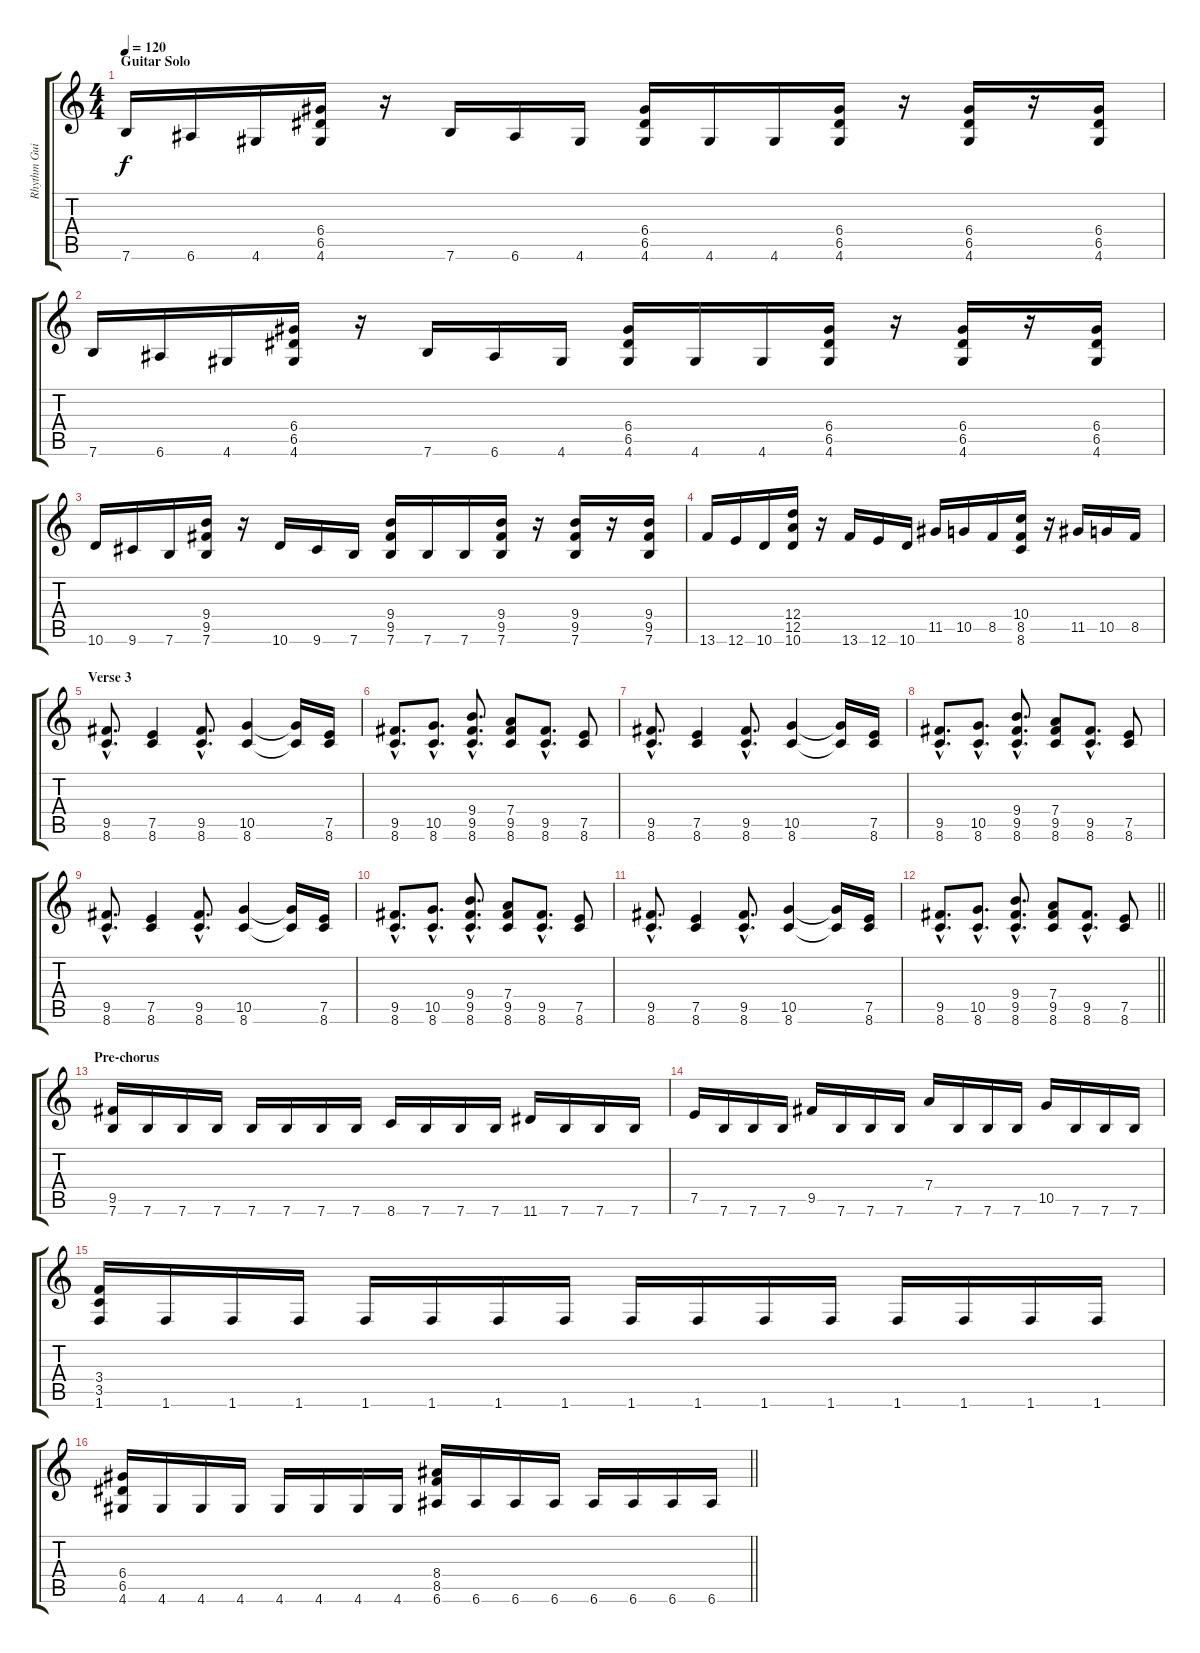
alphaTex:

\track ("Rhythm Guitar" "Rhythm Gui") {instrument distortionguitar}
\staff {score tabs}
\tuning (E4 B3 G3 D3 A2 E2) {hide}
\ts (4 4)
\section ("" "Guitar Solo")
\tempo 120
\clef g2
\ks c
7.6.16{dy f} 6.6.16 4.6.16 (6.4 6.5 4.6).16 r.16 7.6.16 6.6.16 4.6.16 (6.4 6.5 4.6).16 4.6.16 4.6.16 (6.4 6.5 4.6).16 r.16 (6.4 6.5 4.6).16 r.16 (6.4 6.5 4.6).16 |
7.6.16 6.6.16 4.6.16 (6.4 6.5 4.6).16 r.16 7.6.16 6.6.16 4.6.16 (6.4 6.5 4.6).16 4.6.16 4.6.16 (6.4 6.5 4.6).16 r.16 (6.4 6.5 4.6).16 r.16 (6.4 6.5 4.6).16 |
10.6.16 9.6.16 7.6.16 (9.4 9.5 7.6).16 r.16 10.6.16 9.6.16 7.6.16 (9.4 9.5 7.6).16 7.6.16 7.6.16 (9.4 9.5 7.6).16 r.16 (9.4 9.5 7.6).16 r.16 (9.4 9.5 7.6).16 |
13.6.16 12.6.16 10.6.16 (12.4 12.5 10.6).16 r.16 13.6.16 12.6.16 10.6.16 11.5.16 10.5.16 8.5.16 (10.4 8.5 8.6).16 r.16 11.5.16 10.5.16 8.5.16 |
\section ("" "Verse 3")
(9.5{hac} 8.6{hac}).8{d volume 11 instrument distortionguitar} (7.5 8.6).4 (9.5{hac} 8.6{hac}).8{d} (10.5 8.6).4 (10.5{t} 8.6{t}).16 (7.5 8.6).16 |
(9.5{hac} 8.6{hac}).8{d} (10.5{hac} 8.6{hac}).8{d} (9.4{hac} 9.5{hac} 8.6{hac}).8{d} (7.4 9.5 8.6).8 (9.5{hac} 8.6{hac}).8{d} (7.5 8.6).8 |
(9.5{hac} 8.6{hac}).8{d} (7.5 8.6).4 (9.5{hac} 8.6{hac}).8{d} (10.5 8.6).4 (10.5{t} 8.6{t}).16 (7.5 8.6).16 |
(9.5{hac} 8.6{hac}).8{d} (10.5{hac} 8.6{hac}).8{d} (9.4{hac} 9.5{hac} 8.6{hac}).8{d} (7.4 9.5 8.6).8 (9.5{hac} 8.6{hac}).8{d} (7.5 8.6).8 |
(9.5{hac} 8.6{hac}).8{d volume 11 instrument distortionguitar} (7.5 8.6).4 (9.5{hac} 8.6{hac}).8{d} (10.5 8.6).4 (10.5{t} 8.6{t}).16 (7.5 8.6).16 |
(9.5{hac} 8.6{hac}).8{d} (10.5{hac} 8.6{hac}).8{d} (9.4{hac} 9.5{hac} 8.6{hac}).8{d} (7.4 9.5 8.6).8 (9.5{hac} 8.6{hac}).8{d} (7.5 8.6).8 |
(9.5{hac} 8.6{hac}).8{d} (7.5 8.6).4 (9.5{hac} 8.6{hac}).8{d} (10.5 8.6).4 (10.5{t} 8.6{t}).16 (7.5 8.6).16 |
\barLineRight lightlight
(9.5{hac} 8.6{hac}).8{d} (10.5{hac} 8.6{hac}).8{d} (9.4{hac} 9.5{hac} 8.6{hac}).8{d} (7.4 9.5 8.6).8 (9.5{hac} 8.6{hac}).8{d} (7.5 8.6).8 |
\section ("" "Pre-chorus")
(9.5 7.6).16 7.6.16 7.6.16 7.6.16 7.6.16 7.6.16 7.6.16 7.6.16 8.6.16 7.6.16 7.6.16 7.6.16 11.6.16 7.6.16 7.6.16 7.6.16 |
7.5.16 7.6.16 7.6.16 7.6.16 9.5.16 7.6.16 7.6.16 7.6.16 7.4.16 7.6.16 7.6.16 7.6.16 10.5.16 7.6.16 7.6.16 7.6.16 |
(3.4 3.5 1.6).16 1.6.16 1.6.16 1.6.16 1.6.16 1.6.16 1.6.16 1.6.16 1.6.16 1.6.16 1.6.16 1.6.16 1.6.16 1.6.16 1.6.16 1.6.16 |
\barLineRight lightlight
(6.4 6.5 4.6).16 4.6.16 4.6.16 4.6.16 4.6.16 4.6.16 4.6.16 4.6.16 (8.4 8.5 6.6).16 6.6.16 6.6.16 6.6.16 6.6.16 6.6.16 6.6.16 6.6.16
